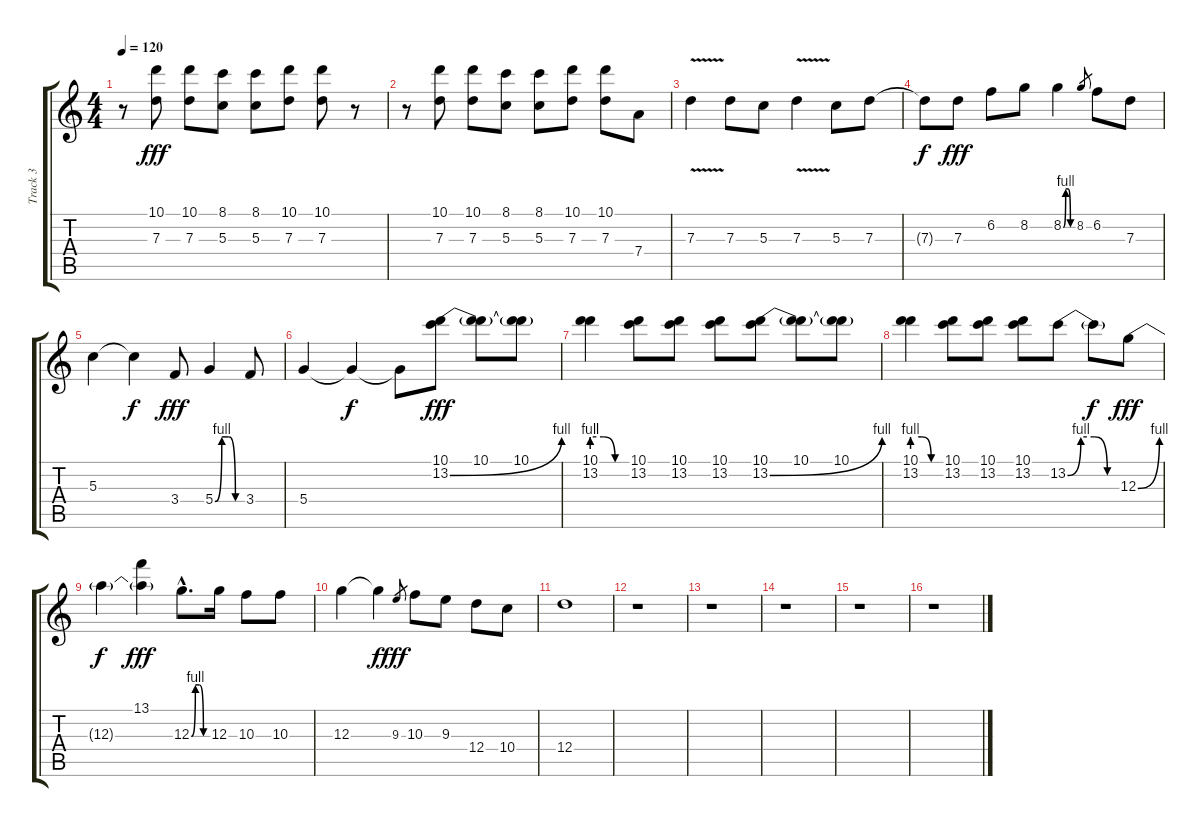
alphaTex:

\track ("Track 3" "Track 3") {instrument distortionguitar}
\staff {score tabs}
\tuning (E4 B3 G3 D3 A2 D2) {hide}
\ts (4 4)
\tempo 120
\clef g2
\ks c
r.8{dy fff} (10.1 7.3).8 (10.1 7.3).8 (8.1 5.3).8 (8.1 5.3).8 (10.1 7.3).8 (10.1 7.3).8 r.8 |
r.8 (10.1 7.3).8 (10.1 7.3).8 (8.1 5.3).8 (8.1 5.3).8 (10.1 7.3).8 (10.1 7.3).8 7.4.8 |
7.3{v}.4 7.3.8 5.3.8 7.3{v}.4 5.3.8 7.3.8 |
7.3{t}.8{dy f} 7.3.8{dy fff} 6.2.8 8.2.8 8.2{be (custom 0 0 15 4 30 4 45 0 60 0)}.4 8.2.8{gr} 6.2.8 7.3.8 |
5.3.4 5.3{t}.4{dy f} 3.4.8{dy fff} 5.4{be (custom 0 0 15 4 30 4 45 0 60 0)}.4 3.4.8 |
5.4.4 5.4{t}.4{dy f} 5.4{t}.8 (10.1 13.2{be (bend 0 0 60 4)}).8{dy fff} (10.1 13.2{t}).8 (10.1 13.2{t}).8 |
(10.1 13.2{be (custom 0 4 20 4 40 0 60 0)}).4 (10.1 13.2).8 (10.1 13.2).8 (10.1 13.2).8 (10.1 13.2{be (bend 0 0 60 4)}).8 (10.1 13.2{t}).8 (10.1 13.2{t}).8 |
(10.1 13.2{be (custom 0 4 20 4 40 0 60 0)}).4 (10.1 13.2).8 (10.1 13.2).8 (10.1 13.2).8 13.2{be (custom 0 0 15 4 30 4 45 0 60 0)}.8 13.2{t}.8{dy f} 12.3{be (bend 0 0 60 4)}.8{dy fff} |
12.3{t}.4{dy f} (13.1 12.3{t}).4{dy fff} 12.3{be (custom 0 0 15 4 30 4 45 0 60 0) hac}.8{d} 12.3.16 10.3.8 10.3.8 |
12.3.4 12.3{t}.4{dy f} 9.3.8{gr dy fff} 10.3.8 9.3.8 12.4.8 10.4.8 |
12.4.1 |
r.1 |
r.1 |
r.1 |
r.1 |
r.1
